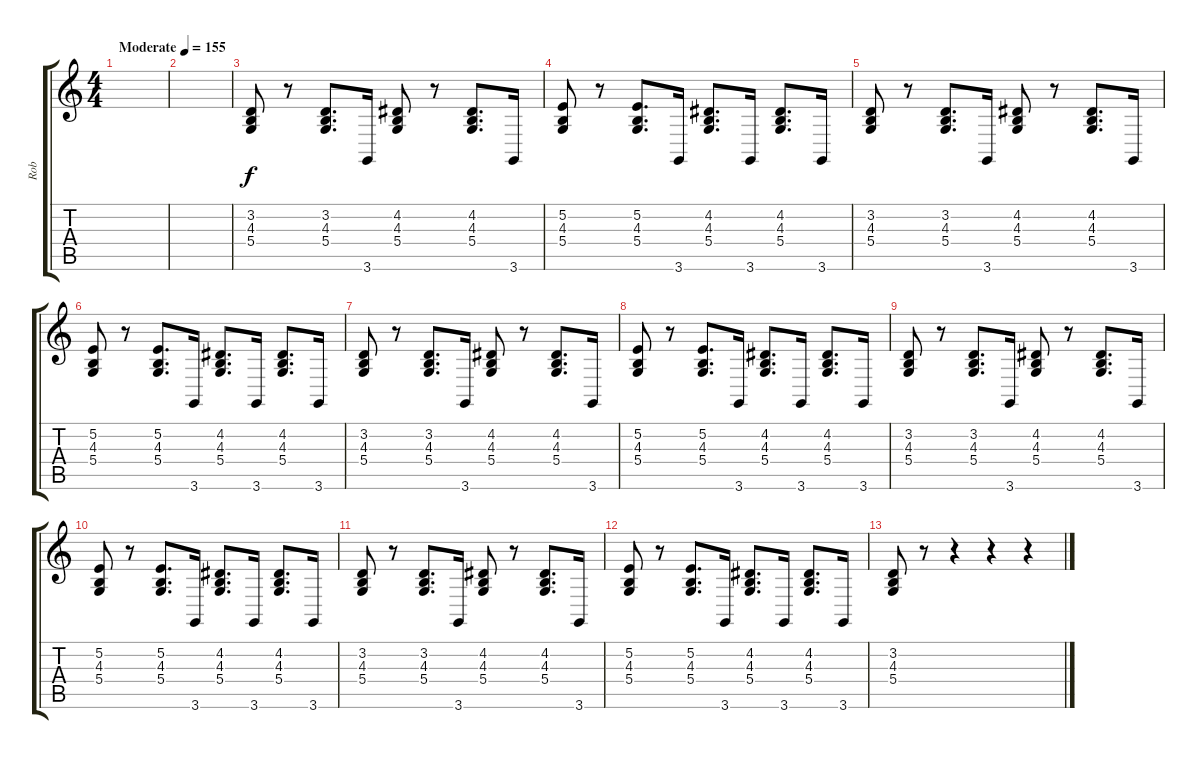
\track ("Rob" "Rob") {instrument acousticgrandpiano}
\staff {score tabs}
\tuning (E4 B3 G3 D3 A2 E2) {hide}
\ts (4 4)
\tempo (155 "Moderate")
\clef g2
\ks c
|
|
(3.2 4.3 5.4).8 r.8 (3.2 4.3 5.4).8{d} 3.6.16 (4.2 4.3 5.4).8 r.8 (4.2 4.3 5.4).8{d} 3.6.16 |
(5.2 4.3 5.4).8 r.8 (5.2 4.3 5.4).8{d} 3.6.16 (4.2 4.3 5.4).8{d} 3.6.16 (4.2 4.3 5.4).8{d} 3.6.16 |
(3.2 4.3 5.4).8 r.8 (3.2 4.3 5.4).8{d} 3.6.16 (4.2 4.3 5.4).8 r.8 (4.2 4.3 5.4).8{d} 3.6.16 |
(5.2 4.3 5.4).8 r.8 (5.2 4.3 5.4).8{d} 3.6.16 (4.2 4.3 5.4).8{d} 3.6.16 (4.2 4.3 5.4).8{d} 3.6.16 |
(3.2 4.3 5.4).8 r.8 (3.2 4.3 5.4).8{d} 3.6.16 (4.2 4.3 5.4).8 r.8 (4.2 4.3 5.4).8{d} 3.6.16 |
(5.2 4.3 5.4).8 r.8 (5.2 4.3 5.4).8{d} 3.6.16 (4.2 4.3 5.4).8{d} 3.6.16 (4.2 4.3 5.4).8{d} 3.6.16 |
(3.2 4.3 5.4).8 r.8 (3.2 4.3 5.4).8{d} 3.6.16 (4.2 4.3 5.4).8 r.8 (4.2 4.3 5.4).8{d} 3.6.16 |
(5.2 4.3 5.4).8 r.8 (5.2 4.3 5.4).8{d} 3.6.16 (4.2 4.3 5.4).8{d} 3.6.16 (4.2 4.3 5.4).8{d} 3.6.16 |
(3.2 4.3 5.4).8 r.8 (3.2 4.3 5.4).8{d} 3.6.16 (4.2 4.3 5.4).8 r.8 (4.2 4.3 5.4).8{d} 3.6.16 |
(5.2 4.3 5.4).8 r.8 (5.2 4.3 5.4).8{d} 3.6.16 (4.2 4.3 5.4).8{d} 3.6.16 (4.2 4.3 5.4).8{d} 3.6.16 |
(3.2 4.3 5.4).8 r.8 r.4 r.4 r.4
